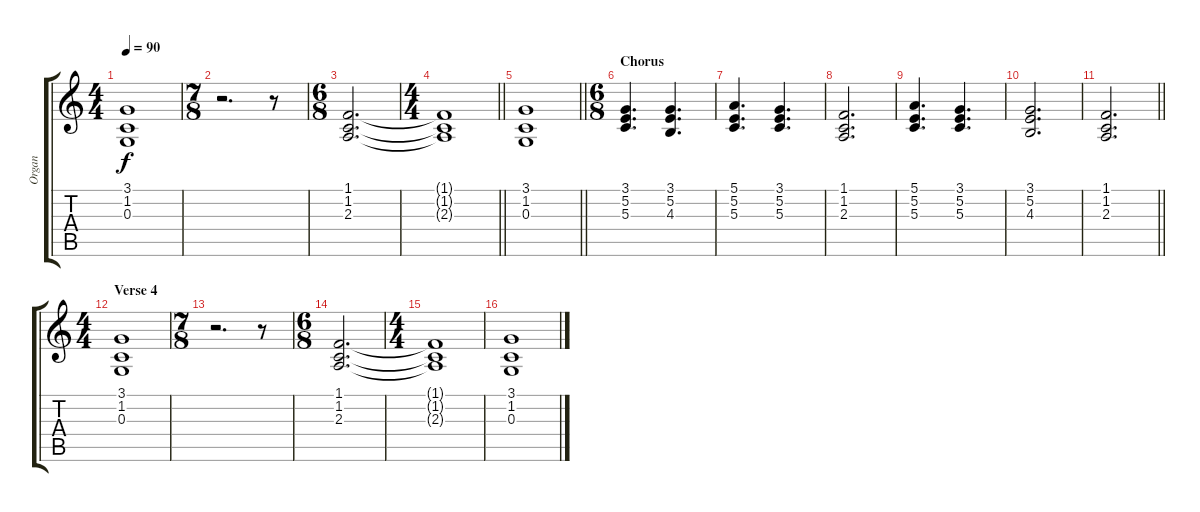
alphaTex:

\track ("Organ" "Organ") {instrument percussiveorgan}
\staff {score tabs}
\tuning (E4 B3 G3 D3 A2 E2) {hide}
\ts (4 4)
\tempo 90
\clef g2
\ks c
(3.1 1.2 0.3).1{dy f} |
\ts (7 8)
r.2{d} r.8 |
\ts (6 8)
(1.1 1.2 2.3).2{d} |
\ts (4 4)
\barLineRight lightlight
(1.1{t} 1.2{t} 2.3{t}).1 |
\barLineRight lightlight
(3.1 1.2 0.3).1 |
\ts (6 8)
\section ("" "Chorus")
(3.1 5.2 5.3).4{d} (3.1 5.2 4.3).4{d} |
(5.1 5.2 5.3).4{d} (3.1 5.2 5.3).4{d} |
(1.1 1.2 2.3).2{d} |
(5.1 5.2 5.3).4{d} (3.1 5.2 5.3).4{d} |
(3.1 5.2 4.3).2{d} |
\barLineRight lightlight
(1.1 1.2 2.3).2{d} |
\ts (4 4)
\section ("" "Verse 4")
(3.1 1.2 0.3).1 |
\ts (7 8)
r.2{d} r.8 |
\ts (6 8)
(1.1 1.2 2.3).2{d} |
\ts (4 4)
(1.1{t} 1.2{t} 2.3{t}).1 |
(3.1 1.2 0.3).1
